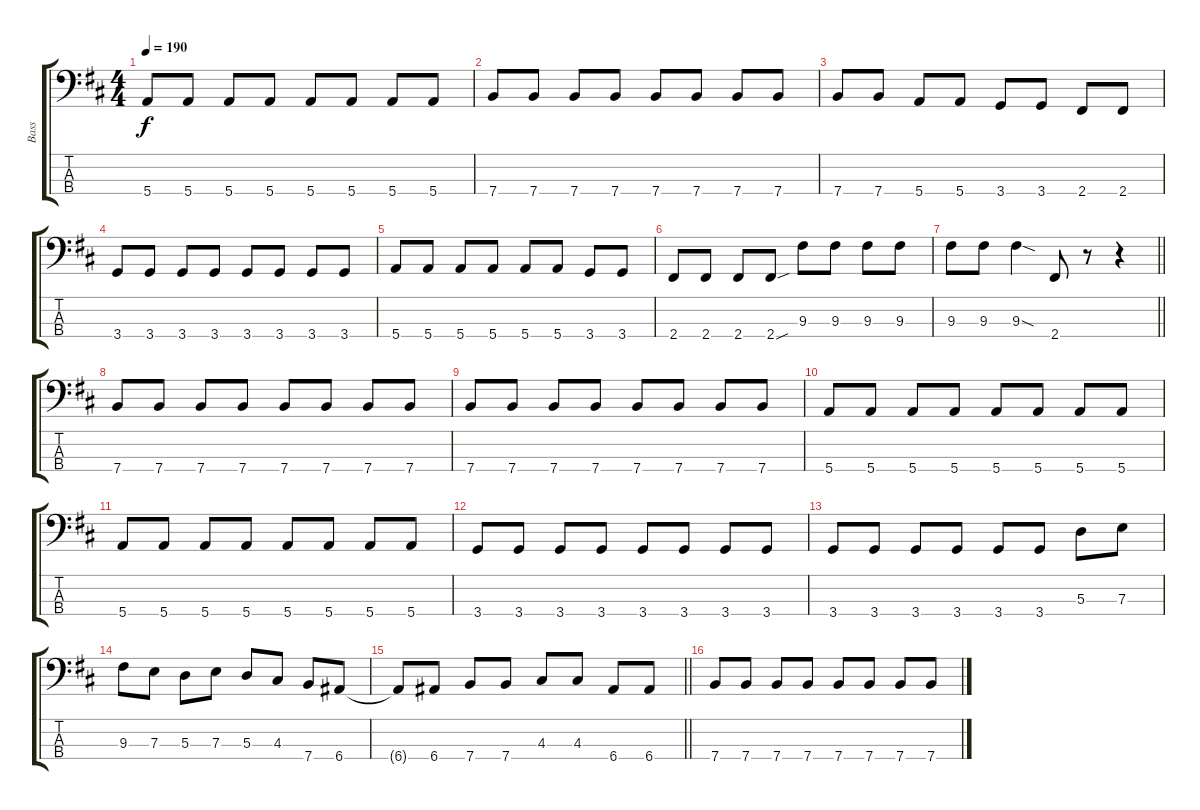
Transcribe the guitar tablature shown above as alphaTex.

\track ("Bass" "Bass") {instrument electricbassfinger}
\staff {score tabs}
\tuning (G2 D2 A1 E1) {hide}
\ts (4 4)
\tempo 190
\clef f4
\ks d
5.4.8{dy f} 5.4.8 5.4.8 5.4.8 5.4.8 5.4.8 5.4.8 5.4.8 |
7.4.8 7.4.8 7.4.8 7.4.8 7.4.8 7.4.8 7.4.8 7.4.8 |
7.4.8 7.4.8 5.4.8 5.4.8 3.4.8 3.4.8 2.4.8 2.4.8 |
3.4.8 3.4.8 3.4.8 3.4.8 3.4.8 3.4.8 3.4.8 3.4.8 |
5.4.8 5.4.8 5.4.8 5.4.8 5.4.8 5.4.8 3.4.8 3.4.8 |
2.4.8 2.4.8 2.4.8 2.4{sou}.8 9.3.8 9.3.8 9.3.8 9.3.8 |
\barLineRight lightlight
9.3.8 9.3.8 9.3{sod}.4 2.4.8 r.8 r.4 |
7.4.8 7.4.8 7.4.8 7.4.8 7.4.8 7.4.8 7.4.8 7.4.8 |
7.4.8 7.4.8 7.4.8 7.4.8 7.4.8 7.4.8 7.4.8 7.4.8 |
5.4.8 5.4.8 5.4.8 5.4.8 5.4.8 5.4.8 5.4.8 5.4.8 |
5.4.8 5.4.8 5.4.8 5.4.8 5.4.8 5.4.8 5.4.8 5.4.8 |
3.4.8 3.4.8 3.4.8 3.4.8 3.4.8 3.4.8 3.4.8 3.4.8 |
3.4.8 3.4.8 3.4.8 3.4.8 3.4.8 3.4.8 5.3.8 7.3.8 |
9.3.8 7.3.8 5.3.8 7.3.8 5.3.8 4.3.8 7.4.8 6.4.8 |
\barLineRight lightlight
6.4{t}.8 6.4.8 7.4.8 7.4.8 4.3.8 4.3.8 6.4.8 6.4.8 |
7.4.8 7.4.8 7.4.8 7.4.8 7.4.8 7.4.8 7.4.8 7.4.8
